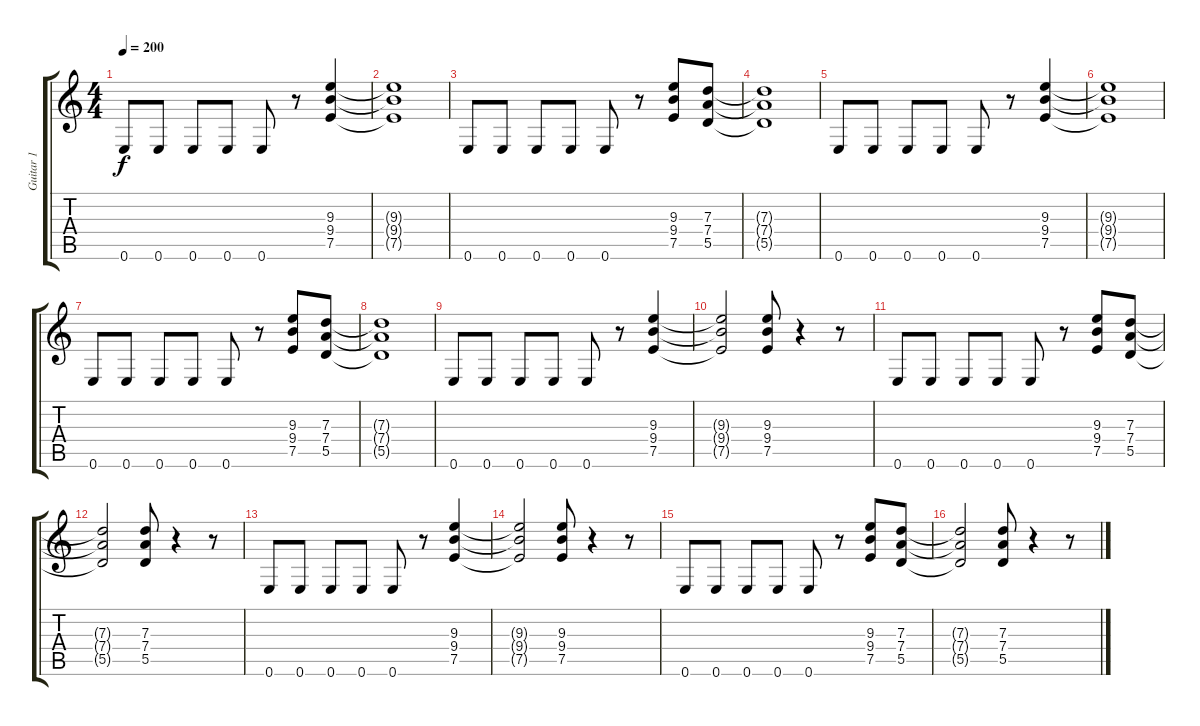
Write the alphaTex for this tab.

\track ("Guitar 1" "Guitar 1") {instrument distortionguitar}
\staff {score tabs}
\tuning (E4 B3 G3 D3 A2 E2) {hide}
\ts (4 4)
\tempo 200
\clef g2
\ks c
0.6.8{dy f} 0.6.8 0.6.8 0.6.8 0.6.8 r.8 (9.3 9.4 7.5).4 |
(9.3{t} 9.4{t} 7.5{t}).1 |
0.6.8 0.6.8 0.6.8 0.6.8 0.6.8 r.8 (9.3 9.4 7.5).8 (7.3 7.4 5.5).8 |
(7.3{t} 7.4{t} 5.5{t}).1 |
0.6.8 0.6.8 0.6.8 0.6.8 0.6.8 r.8 (9.3 9.4 7.5).4 |
(9.3{t} 9.4{t} 7.5{t}).1 |
0.6.8 0.6.8 0.6.8 0.6.8 0.6.8 r.8 (9.3 9.4 7.5).8 (7.3 7.4 5.5).8 |
(7.3{t} 7.4{t} 5.5{t}).1 |
0.6.8 0.6.8 0.6.8 0.6.8 0.6.8 r.8 (9.3 9.4 7.5).4 |
(9.3{t} 9.4{t} 7.5{t}).2 (9.3 9.4 7.5).8 r.4 r.8 |
0.6.8 0.6.8 0.6.8 0.6.8 0.6.8 r.8 (9.3 9.4 7.5).8 (7.3 7.4 5.5).8 |
(7.3{t} 7.4{t} 5.5{t}).2 (7.3 7.4 5.5).8 r.4 r.8 |
0.6.8 0.6.8 0.6.8 0.6.8 0.6.8 r.8 (9.3 9.4 7.5).4 |
(9.3{t} 9.4{t} 7.5{t}).2 (9.3 9.4 7.5).8 r.4 r.8 |
0.6.8 0.6.8 0.6.8 0.6.8 0.6.8 r.8 (9.3 9.4 7.5).8 (7.3 7.4 5.5).8 |
(7.3{t} 7.4{t} 5.5{t}).2 (7.3 7.4 5.5).8 r.4 r.8
